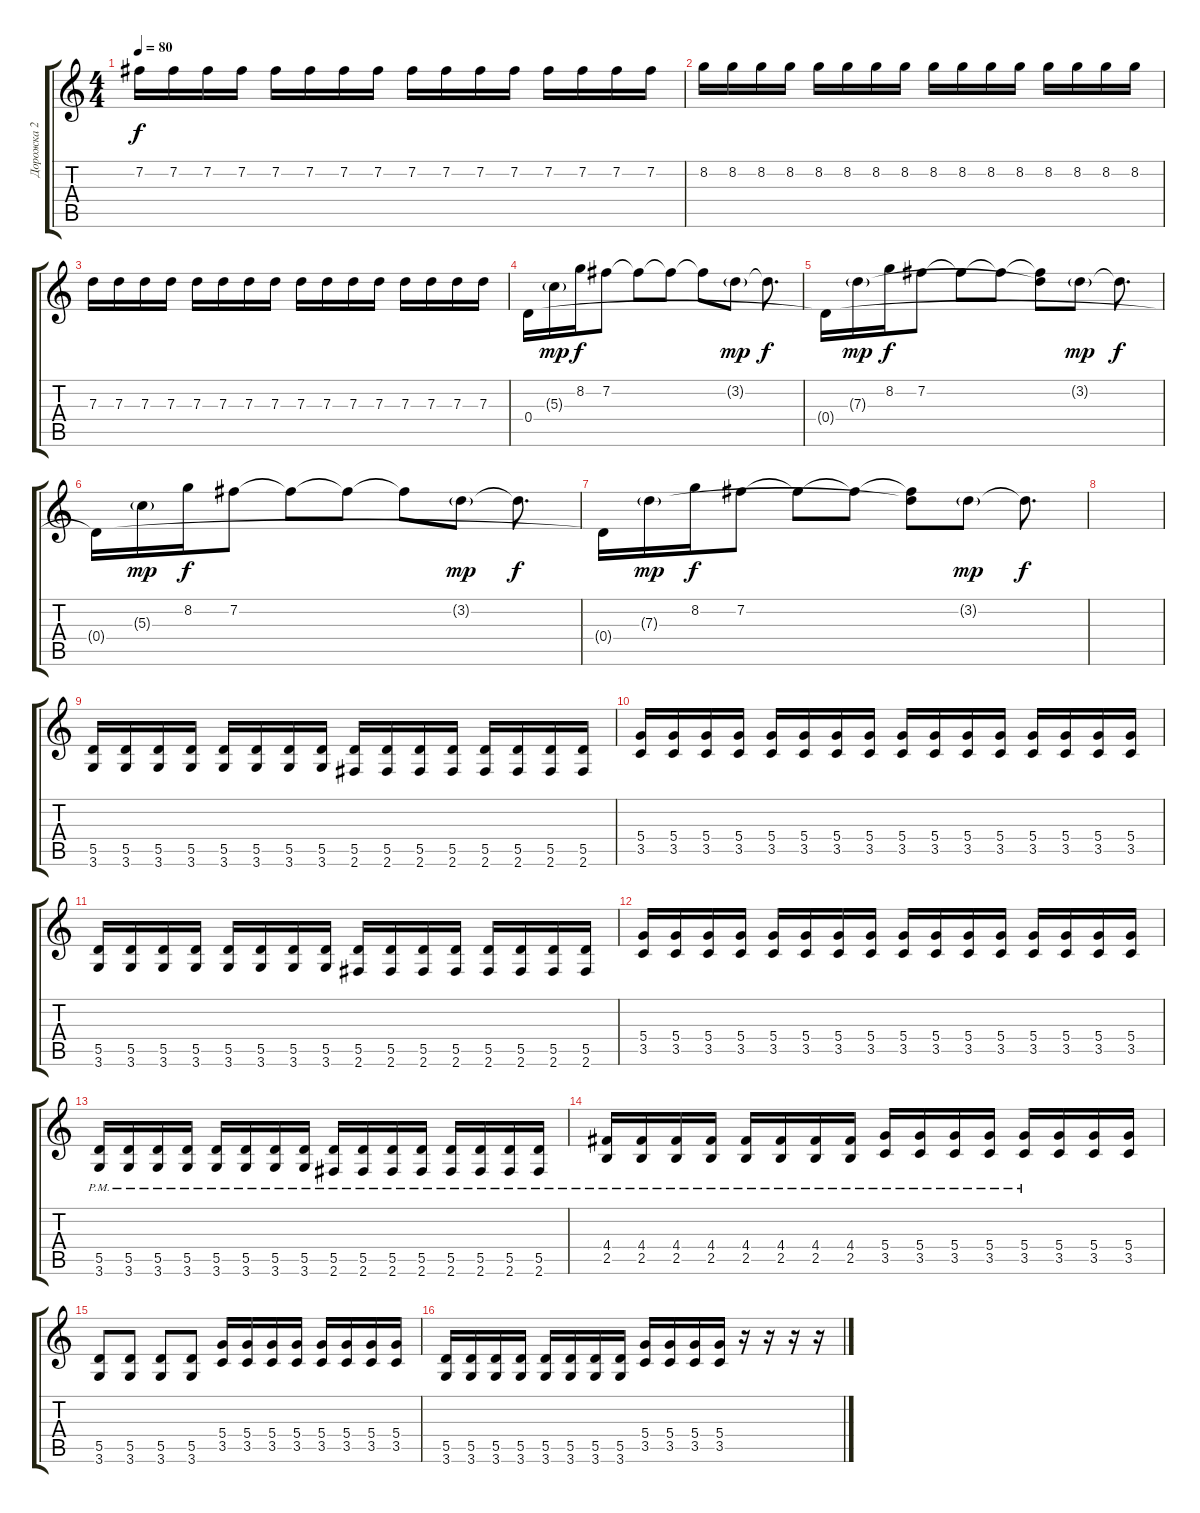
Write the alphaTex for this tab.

\track ("Дорожка 2" "Дорожка 2") {instrument distortionguitar}
\staff {score tabs}
\tuning (E4 B3 G3 D3 A2 E2) {hide}
\ts (4 4)
\tempo 80
\clef g2
\ks c
7.2.16{dy f} 7.2.16 7.2.16 7.2.16 7.2.16 7.2.16 7.2.16 7.2.16 7.2.16 7.2.16 7.2.16 7.2.16 7.2.16 7.2.16 7.2.16 7.2.16 |
8.2.16 8.2.16 8.2.16 8.2.16 8.2.16 8.2.16 8.2.16 8.2.16 8.2.16 8.2.16 8.2.16 8.2.16 8.2.16 8.2.16 8.2.16 8.2.16 |
7.3.16 7.3.16 7.3.16 7.3.16 7.3.16 7.3.16 7.3.16 7.3.16 7.3.16 7.3.16 7.3.16 7.3.16 7.3.16 7.3.16 7.3.16 7.3.16 |
0.4.16{volume 11} 5.3{g}.16{dy mp} 8.2.16{dy f} 7.2.8 7.2{t}.8 7.2{t}.8 7.2{t}.8 3.2{g}.8{dy mp} 3.2{t}.8{d dy f} |
0.4{t}.16{volume 11} 7.3{g}.16{dy mp} 8.2.16{dy f} 7.2.8 7.2{t}.8 7.2{t}.8 (7.2{t} 7.3{t}).8 3.2{g}.8{dy mp} 3.2{t}.8{d dy f} |
0.4{t}.16{volume 11} 5.3{g}.16{dy mp} 8.2.16{dy f} 7.2.8 7.2{t}.8 7.2{t}.8 7.2{t}.8 3.2{g}.8{dy mp} 3.2{t}.8{d dy f} |
0.4{t}.16{volume 11} 7.3{g}.16{dy mp} 8.2.16{dy f} 7.2.8 7.2{t}.8 7.2{t}.8 (7.2{t} 7.3{t}).8 3.2{g}.8{dy mp} 3.2{t}.8{d dy f} |
|
(5.5 3.6).16{volume 13 instrument distortionguitar} (5.5 3.6).16 (5.5 3.6).16 (5.5 3.6).16 (5.5 3.6).16 (5.5 3.6).16 (5.5 3.6).16 (5.5 3.6).16 (5.5 2.6).16 (5.5 2.6).16 (5.5 2.6).16 (5.5 2.6).16 (5.5 2.6).16 (5.5 2.6).16 (5.5 2.6).16 (5.5 2.6).16 |
(5.4 3.5).16 (5.4 3.5).16 (5.4 3.5).16 (5.4 3.5).16 (5.4 3.5).16 (5.4 3.5).16 (5.4 3.5).16 (5.4 3.5).16 (5.4 3.5).16 (5.4 3.5).16 (5.4 3.5).16 (5.4 3.5).16 (5.4 3.5).16 (5.4 3.5).16 (5.4 3.5).16 (5.4 3.5).16 |
(5.5 3.6).16{volume 13 instrument distortionguitar} (5.5 3.6).16 (5.5 3.6).16 (5.5 3.6).16 (5.5 3.6).16 (5.5 3.6).16 (5.5 3.6).16 (5.5 3.6).16 (5.5 2.6).16 (5.5 2.6).16 (5.5 2.6).16 (5.5 2.6).16 (5.5 2.6).16 (5.5 2.6).16 (5.5 2.6).16 (5.5 2.6).16 |
(5.4 3.5).16 (5.4 3.5).16 (5.4 3.5).16 (5.4 3.5).16 (5.4 3.5).16 (5.4 3.5).16 (5.4 3.5).16 (5.4 3.5).16 (5.4 3.5).16 (5.4 3.5).16 (5.4 3.5).16 (5.4 3.5).16 (5.4 3.5).16 (5.4 3.5).16 (5.4 3.5).16 (5.4 3.5).16 |
(5.5{pm} 3.6{pm}).16{volume 13 instrument distortionguitar} (5.5{pm} 3.6{pm}).16 (5.5{pm} 3.6{pm}).16 (5.5{pm} 3.6{pm}).16 (5.5{pm} 3.6{pm}).16 (5.5{pm} 3.6{pm}).16 (5.5{pm} 3.6{pm}).16 (5.5{pm} 3.6{pm}).16 (5.5{pm} 2.6{pm}).16 (5.5{pm} 2.6{pm}).16 (5.5{pm} 2.6{pm}).16 (5.5{pm} 2.6{pm}).16 (5.5{pm} 2.6{pm}).16 (5.5{pm} 2.6{pm}).16 (5.5{pm} 2.6{pm}).16 (5.5{pm} 2.6{pm}).16 |
(4.4{pm} 2.5{pm}).16 (4.4{pm} 2.5{pm}).16 (4.4{pm} 2.5{pm}).16 (4.4{pm} 2.5{pm}).16 (4.4{pm} 2.5{pm}).16 (4.4{pm} 2.5{pm}).16 (4.4{pm} 2.5{pm}).16 (4.4{pm} 2.5{pm}).16 (5.4{pm} 3.5{pm}).16 (5.4{pm} 3.5{pm}).16 (5.4{pm} 3.5{pm}).16 (5.4{pm} 3.5{pm}).16 (5.4{pm} 3.5{pm}).16 (5.4 3.5).16 (5.4 3.5).16 (5.4 3.5).16 |
(5.5 3.6).8 (5.5 3.6).8 (5.5 3.6).8 (5.5 3.6).8 (5.4 3.5).16 (5.4 3.5).16 (5.4 3.5).16 (5.4 3.5).16 (5.4 3.5).16 (5.4 3.5).16 (5.4 3.5).16 (5.4 3.5).16 |
(5.5 3.6).16 (5.5 3.6).16 (5.5 3.6).16 (5.5 3.6).16 (5.5 3.6).16 (5.5 3.6).16 (5.5 3.6).16 (5.5 3.6).16 (5.4 3.5).16 (5.4 3.5).16 (5.4 3.5).16 (5.4 3.5).16 r.16 r.16 r.16 r.16
